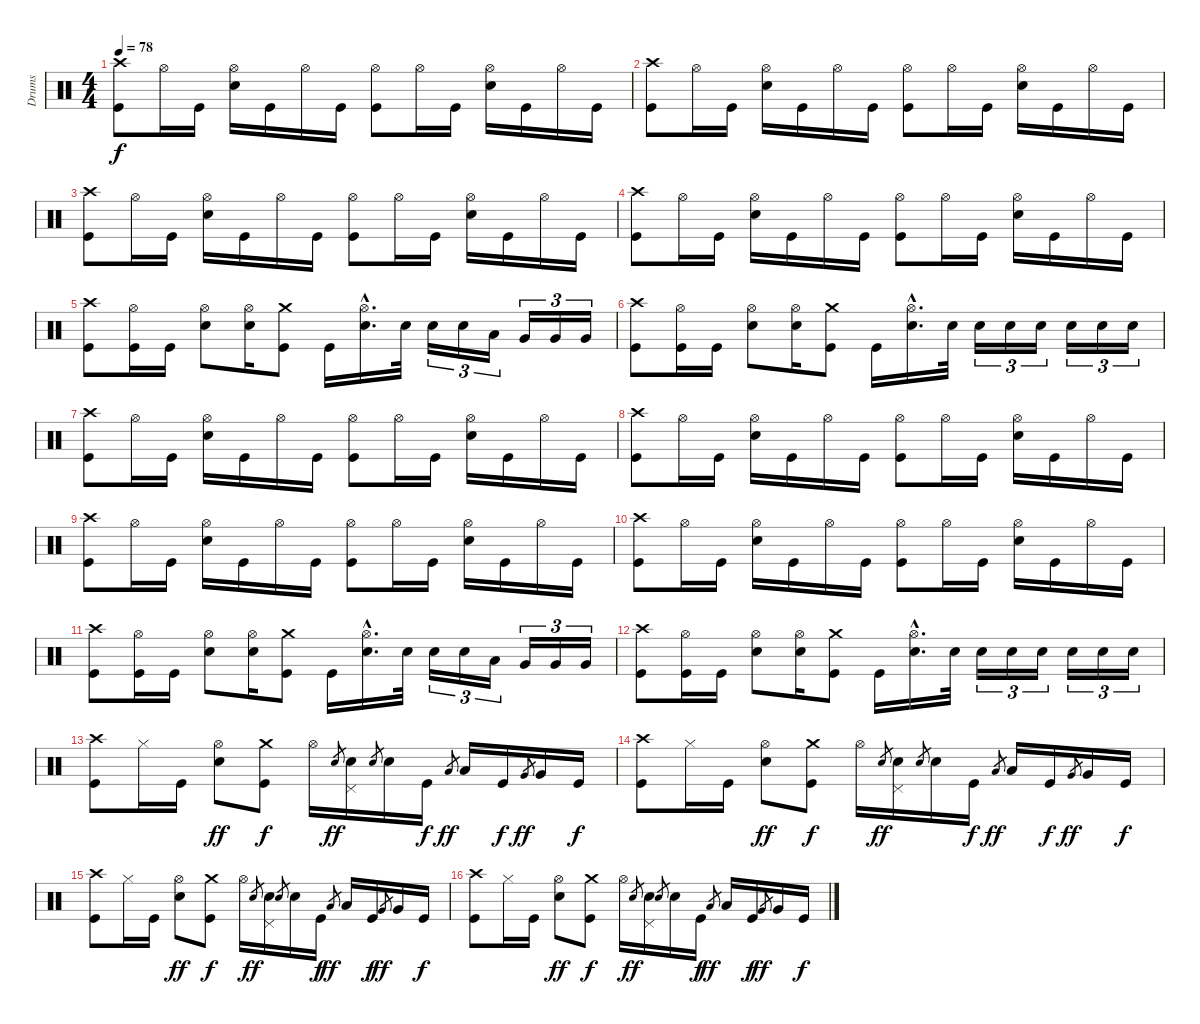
\track ("Drums" "Drums") {instrument percussion}
\staff {score}
\articulation defaults
\ts (4 4)
\tempo 78
\clef neutral
\ks c
("Crash high (hit)" "Kick (hit)").8{dy f} "Hi-Hat (open)".16 "Kick (hit)".16 ("Hi-Hat (open)" "Electric Snare (hit)").16 "Kick (hit)".16 "Hi-Hat (open)".16 "Kick (hit)".16 ("Hi-Hat (open)" "Kick (hit)").8 "Hi-Hat (open)".16 "Kick (hit)".16 ("Hi-Hat (open)" "Electric Snare (hit)").16 "Kick (hit)".16 "Hi-Hat (open)".16 "Kick (hit)".16 |
("Crash high (hit)" "Kick (hit)").8 "Hi-Hat (open)".16 "Kick (hit)".16 ("Hi-Hat (open)" "Electric Snare (hit)").16 "Kick (hit)".16 "Hi-Hat (open)".16 "Kick (hit)".16 ("Hi-Hat (open)" "Kick (hit)").8 "Hi-Hat (open)".16 "Kick (hit)".16 ("Hi-Hat (open)" "Electric Snare (hit)").16 "Kick (hit)".16 "Hi-Hat (open)".16 "Kick (hit)".16 |
("Crash high (hit)" "Kick (hit)").8 "Hi-Hat (open)".16 "Kick (hit)".16 ("Hi-Hat (open)" "Electric Snare (hit)").16 "Kick (hit)".16 "Hi-Hat (open)".16 "Kick (hit)".16 ("Hi-Hat (open)" "Kick (hit)").8 "Hi-Hat (open)".16 "Kick (hit)".16 ("Hi-Hat (open)" "Electric Snare (hit)").16 "Kick (hit)".16 "Hi-Hat (open)".16 "Kick (hit)".16 |
("Crash high (hit)" "Kick (hit)").8 "Hi-Hat (open)".16 "Kick (hit)".16 ("Hi-Hat (open)" "Electric Snare (hit)").16 "Kick (hit)".16 "Hi-Hat (open)".16 "Kick (hit)".16 ("Hi-Hat (open)" "Kick (hit)").8 "Hi-Hat (open)".16 "Kick (hit)".16 ("Hi-Hat (open)" "Electric Snare (hit)").16 "Kick (hit)".16 "Hi-Hat (open)".16 "Kick (hit)".16 |
("Crash high (hit)" "Kick (hit)").8 ("Hi-Hat (open)" "Kick (hit)").16 "Kick (hit)".16 ("Hi-Hat (open)" "Electric Snare (hit)").8 ("Hi-Hat (open)" "Electric Snare (hit)").16 ("Crash medium (hit)" "Kick (hit)").8 "Kick (hit)".16 ("Hi-Hat (open)"{hac} "Electric Snare (hit)"{hac}).16{d} "Electric Snare (hit)".32 "Electric Snare (hit)".16{tu (3 2)} "Electric Snare (hit)".16{tu (3 2)} "Low Tom (hit)".16{tu (3 2)} "Very Low Tom (hit)".16{tu (3 2)} "Very Low Tom (hit)".16{tu (3 2)} "Very Low Tom (hit)".16{tu (3 2)} |
("Crash high (hit)" "Kick (hit)").8 ("Hi-Hat (open)" "Kick (hit)").16 "Kick (hit)".16 ("Hi-Hat (open)" "Electric Snare (hit)").8 ("Hi-Hat (open)" "Electric Snare (hit)").16 ("Crash medium (hit)" "Kick (hit)").8 "Kick (hit)".16 ("Hi-Hat (open)"{hac} "Electric Snare (hit)"{hac}).16{d} "Electric Snare (hit)".32 "Electric Snare (hit)".16{tu (3 2)} "Electric Snare (hit)".16{tu (3 2)} "Electric Snare (hit)".16{tu (3 2)} "Electric Snare (hit)".16{tu (3 2)} "Electric Snare (hit)".16{tu (3 2)} "Electric Snare (hit)".16{tu (3 2)} |
("Crash high (hit)" "Kick (hit)").8 "Hi-Hat (open)".16 "Kick (hit)".16 ("Hi-Hat (open)" "Electric Snare (hit)").16 "Kick (hit)".16 "Hi-Hat (open)".16 "Kick (hit)".16 ("Hi-Hat (open)" "Kick (hit)").8 "Hi-Hat (open)".16 "Kick (hit)".16 ("Hi-Hat (open)" "Electric Snare (hit)").16 "Kick (hit)".16 "Hi-Hat (open)".16 "Kick (hit)".16 |
("Crash high (hit)" "Kick (hit)").8 "Hi-Hat (open)".16 "Kick (hit)".16 ("Hi-Hat (open)" "Electric Snare (hit)").16 "Kick (hit)".16 "Hi-Hat (open)".16 "Kick (hit)".16 ("Hi-Hat (open)" "Kick (hit)").8 "Hi-Hat (open)".16 "Kick (hit)".16 ("Hi-Hat (open)" "Electric Snare (hit)").16 "Kick (hit)".16 "Hi-Hat (open)".16 "Kick (hit)".16 |
("Crash high (hit)" "Kick (hit)").8 "Hi-Hat (open)".16 "Kick (hit)".16 ("Hi-Hat (open)" "Electric Snare (hit)").16 "Kick (hit)".16 "Hi-Hat (open)".16 "Kick (hit)".16 ("Hi-Hat (open)" "Kick (hit)").8 "Hi-Hat (open)".16 "Kick (hit)".16 ("Hi-Hat (open)" "Electric Snare (hit)").16 "Kick (hit)".16 "Hi-Hat (open)".16 "Kick (hit)".16 |
("Crash high (hit)" "Kick (hit)").8 "Hi-Hat (open)".16 "Kick (hit)".16 ("Hi-Hat (open)" "Electric Snare (hit)").16 "Kick (hit)".16 "Hi-Hat (open)".16 "Kick (hit)".16 ("Hi-Hat (open)" "Kick (hit)").8 "Hi-Hat (open)".16 "Kick (hit)".16 ("Hi-Hat (open)" "Electric Snare (hit)").16 "Kick (hit)".16 "Hi-Hat (open)".16 "Kick (hit)".16 |
("Crash high (hit)" "Kick (hit)").8 ("Hi-Hat (open)" "Kick (hit)").16 "Kick (hit)".16 ("Hi-Hat (open)" "Electric Snare (hit)").8 ("Hi-Hat (open)" "Electric Snare (hit)").16 ("Crash medium (hit)" "Kick (hit)").8 "Kick (hit)".16 ("Hi-Hat (open)"{hac} "Electric Snare (hit)"{hac}).16{d} "Electric Snare (hit)".32 "Electric Snare (hit)".16{tu (3 2)} "Electric Snare (hit)".16{tu (3 2)} "Low Tom (hit)".16{tu (3 2)} "Very Low Tom (hit)".16{tu (3 2)} "Very Low Tom (hit)".16{tu (3 2)} "Very Low Tom (hit)".16{tu (3 2)} |
("Crash high (hit)" "Kick (hit)").8 ("Hi-Hat (open)" "Kick (hit)").16 "Kick (hit)".16 ("Hi-Hat (open)" "Electric Snare (hit)").8 ("Hi-Hat (open)" "Electric Snare (hit)").16 ("Crash medium (hit)" "Kick (hit)").8 "Kick (hit)".16 ("Hi-Hat (open)"{hac} "Electric Snare (hit)"{hac}).16{d} "Electric Snare (hit)".32 "Electric Snare (hit)".16{tu (3 2)} "Electric Snare (hit)".16{tu (3 2)} "Electric Snare (hit)".16{tu (3 2)} "Electric Snare (hit)".16{tu (3 2)} "Electric Snare (hit)".16{tu (3 2)} "Electric Snare (hit)".16{tu (3 2)} |
("Crash high (hit)" "Kick (hit)").8 "Hi-Hat (closed)".16 "Kick (hit)".16 ("Hi-Hat (open)" "Electric Snare (hit)").8{dy ff} ("Crash medium (hit)" "Kick (hit)").8{dy f} "Hi-Hat (open)".16 "Electric Snare (hit)".8{gr dy ff} ("Pedal Hi-Hat (hit)" "Electric Snare (hit)").16 "Electric Snare (hit)".8{gr} "Electric Snare (hit)".16 "Kick (hit)".16{dy f} "Low Tom (hit)".8{gr dy ff} "Low Tom (hit)".16 "Kick (hit)".16{dy f} "Very Low Tom (hit)".8{gr dy ff} "Very Low Tom (hit)".16 "Kick (hit)".16{dy f} |
("Crash high (hit)" "Kick (hit)").8 "Hi-Hat (closed)".16 "Kick (hit)".16 ("Hi-Hat (open)" "Electric Snare (hit)").8{dy ff} ("Crash medium (hit)" "Kick (hit)").8{dy f} "Hi-Hat (open)".16 "Electric Snare (hit)".8{gr dy ff} ("Pedal Hi-Hat (hit)" "Electric Snare (hit)").16 "Electric Snare (hit)".8{gr} "Electric Snare (hit)".16 "Kick (hit)".16{dy f} "Low Tom (hit)".8{gr dy ff} "Low Tom (hit)".16 "Kick (hit)".16{dy f} "Very Low Tom (hit)".8{gr dy ff} "Very Low Tom (hit)".16 "Kick (hit)".16{dy f} |
("Crash high (hit)" "Kick (hit)").8 "Hi-Hat (closed)".16 "Kick (hit)".16 ("Hi-Hat (open)" "Electric Snare (hit)").8{dy ff} ("Crash medium (hit)" "Kick (hit)").8{dy f} "Hi-Hat (open)".16 "Electric Snare (hit)".8{gr dy ff} ("Pedal Hi-Hat (hit)" "Electric Snare (hit)").16 "Electric Snare (hit)".8{gr} "Electric Snare (hit)".16 "Kick (hit)".16{dy f} "Low Tom (hit)".8{gr dy ff} "Low Tom (hit)".16 "Kick (hit)".16{dy f} "Very Low Tom (hit)".8{gr dy ff} "Very Low Tom (hit)".16 "Kick (hit)".16{dy f} |
("Crash high (hit)" "Kick (hit)").8 "Hi-Hat (closed)".16 "Kick (hit)".16 ("Hi-Hat (open)" "Electric Snare (hit)").8{dy ff} ("Crash medium (hit)" "Kick (hit)").8{dy f} "Hi-Hat (open)".16 "Electric Snare (hit)".8{gr dy ff} ("Pedal Hi-Hat (hit)" "Electric Snare (hit)").16 "Electric Snare (hit)".8{gr} "Electric Snare (hit)".16 "Kick (hit)".16{dy f} "Low Tom (hit)".8{gr dy ff} "Low Tom (hit)".16 "Kick (hit)".16{dy f} "Very Low Tom (hit)".8{gr dy ff} "Very Low Tom (hit)".16 "Kick (hit)".16{dy f}
